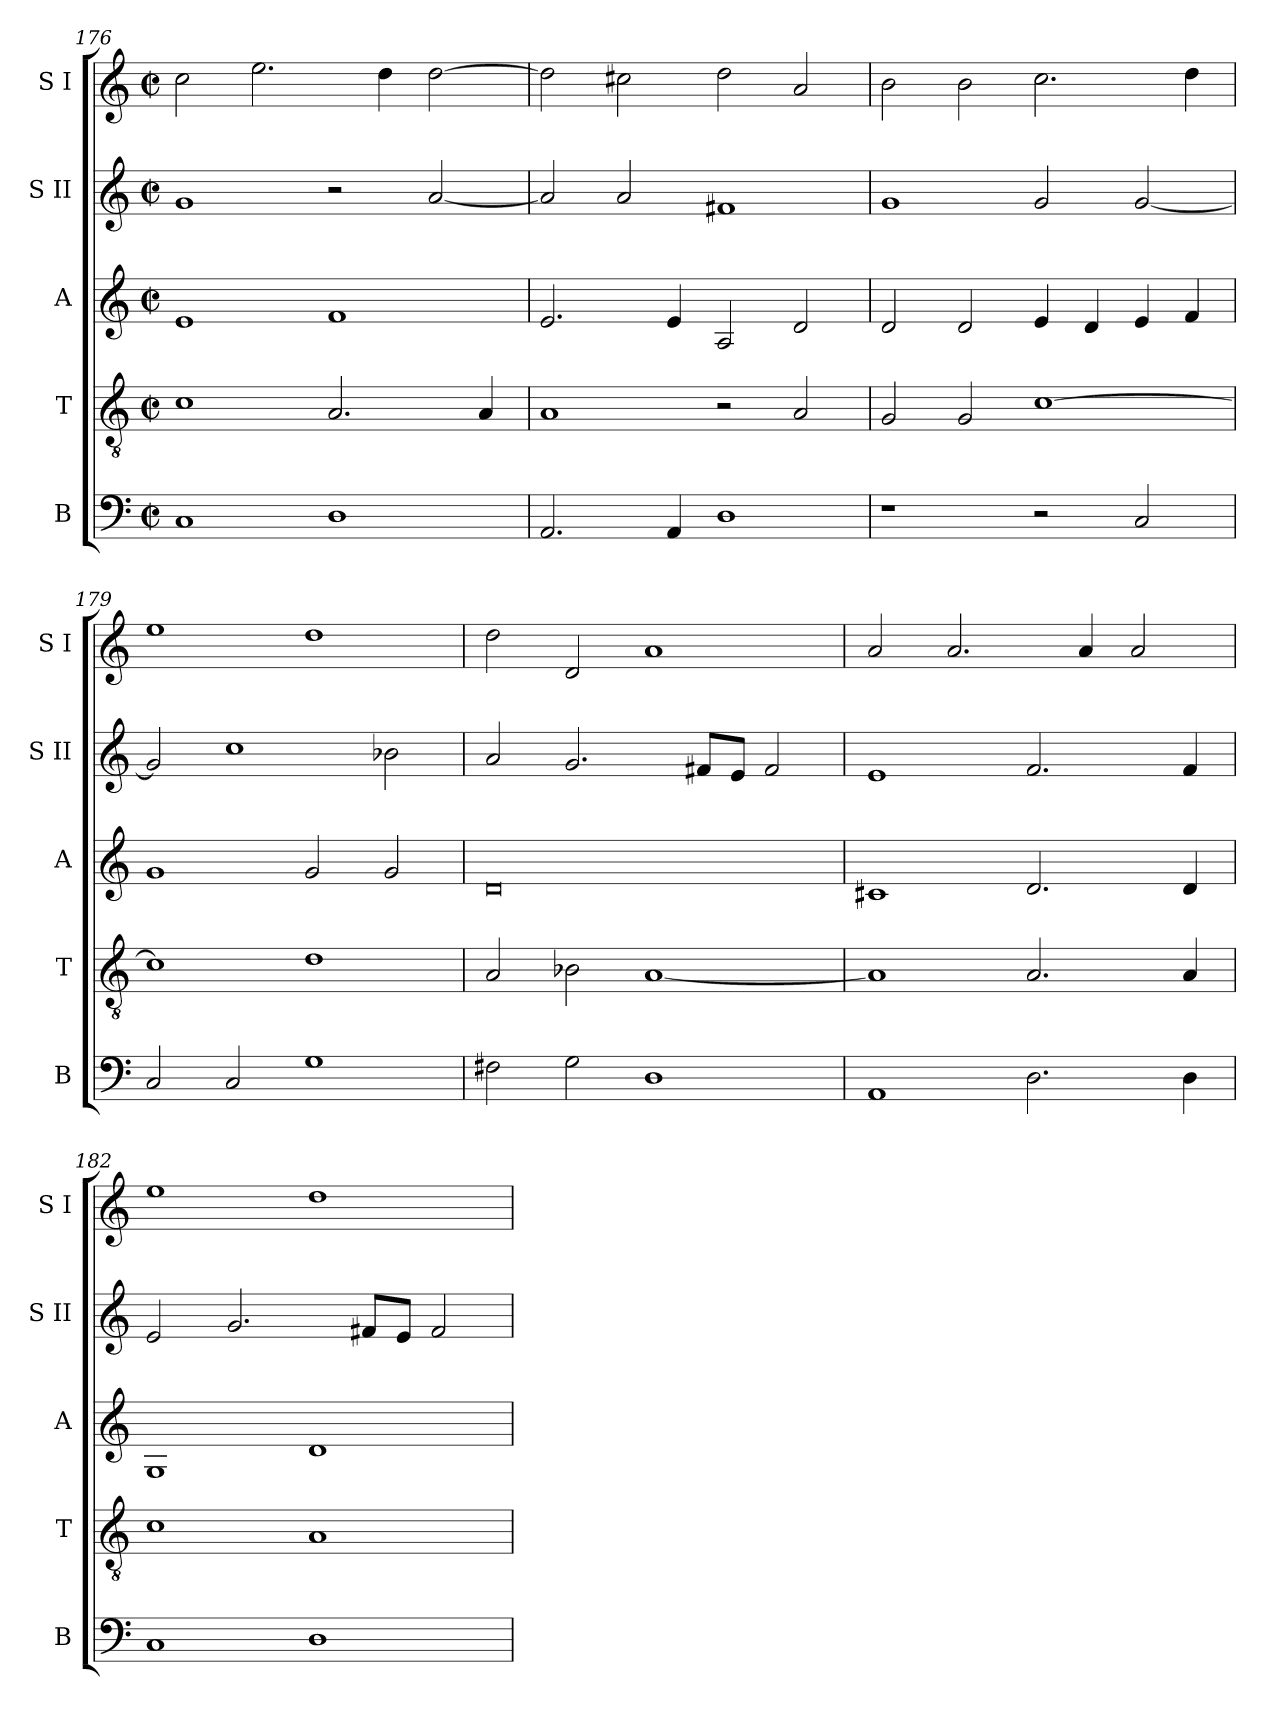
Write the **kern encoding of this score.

**kern	**kern	**kern	**kern	**kern
*part5	*part4	*part3	*part2	*part1
*staff5	*staff4	*staff3	*staff2	*staff1
*I"B	*I"T	*I"A	*I"S II	*I"S I
*I'B	*I'T	*I'A	*I'S II	*I'S I
*clefF4	*clefGv2	*clefG2	*clefG2	*clefG2
*k[]	*k[]	*k[]	*k[]	*k[]
*C:	*C:	*C:	*C:	*C:
*M2/2	*M2/2	*M2/2	*M2/2	*M2/2
*met(c|)	*met(c|)	*met(c|)	*met(c|)	*met(c|)
=176	=176	=176	=176	=176
1C	1c	1e	1g	2cc\
.	.	.	.	2.ee\
1D	2.A/	1f	2r	.
.	.	.	.	4dd\
.	.	.	[<2a/	[>2dd\
.	4A/	.	.	.
!!LO:LB:g=z
=177	=177	=177	=177	=177
2.AA/	1A	2.e/	2a/]	2dd\]
.	.	.	2a/	2cc#\
4AA/	.	4e/	.	.
1D	2r	2A/	1f#X	2dd\
.	2A/	2d/	.	2a/
=178	=178	=178	=178	=178
1r	2G/	2d/	1g	2b\
.	2G/	2d/	.	2b\
2r	[>1c	4e/	2g/	2.cc\
.	.	4d/	.	.
2C/	.	4e/	[<2g/	.
.	.	4f/	.	4dd\
=179	=179	=179	=179	=179
2C/	1c]	1g	2g/]	1ee
2C/	.	.	1cc	.
1G	1d	2g/	.	1dd
.	.	2g/	2b-X\	.
=180	=180	=180	=180	=180
2F#X\	2A/	0d	2a/	2dd\
2G\	2B-X\	.	2.g/	2d/
1D	[<1A	.	.	1a
.	.	.	8f#/L	.
.	.	.	8e/J	.
.	.	.	2f#/	.
!!LO:LB:g=z
=181	=181	=181	=181	=181
1AA	1A]	1c#X	1e	2a/
.	.	.	.	2.a/
2.D\	2.A/	2.d/	2.f/	.
.	.	.	.	4a/
.	.	.	.	2a/
4D\	4A/	4d/	4f/	.
=182	=182	=182	=182	=182
1C	1c	1G	2e/	1ee
.	.	.	2.g/	.
1D	1A	1d	.	1dd
.	.	.	8f#/L	.
.	.	.	8e/J	.
.	.	.	2f#/	.
=	=	=	=	=
*-	*-	*-	*-	*-
